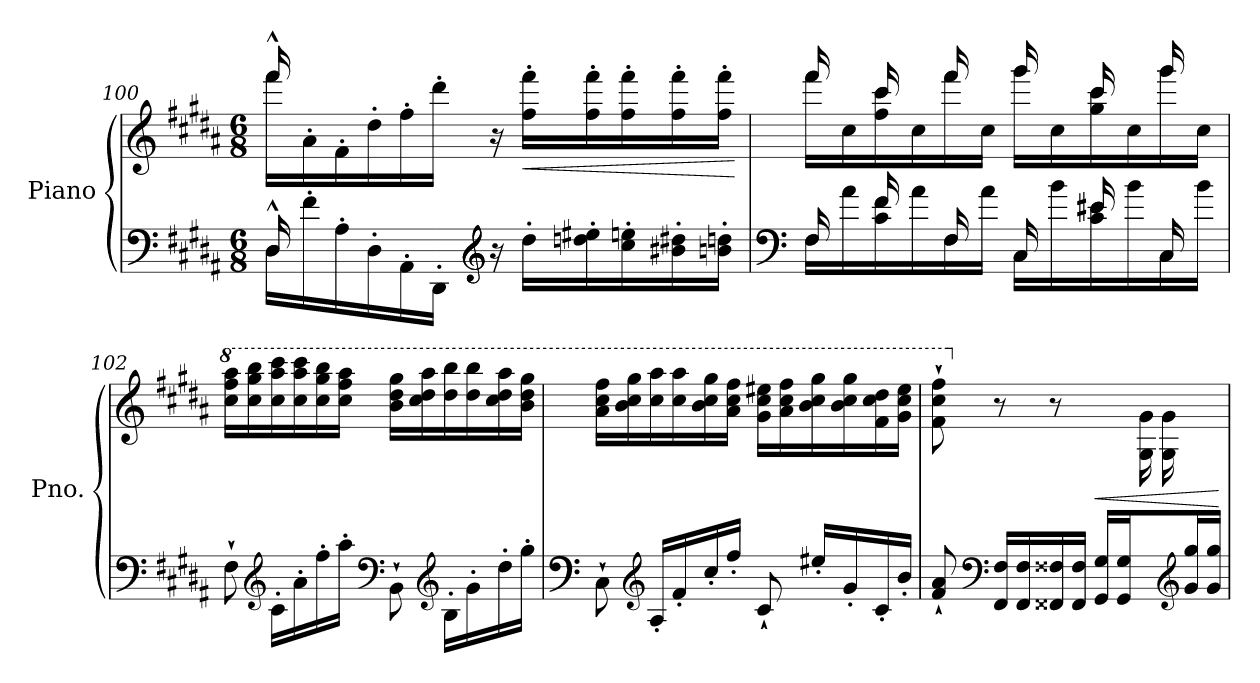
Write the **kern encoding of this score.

**kern	**kern	**dynam
*part1	*part1	*part1
*staff2	*staff1	*staff1/2
*I"Piano	*	*
*I'Pno.	*	*
*clefF4	*clefG2	*
*k[f#c#g#d#a#]	*k[f#c#g#d#a#]	*
*M6/8	*M6/8	*
=100	=100	=100
*^	*^	*
16D#^^/	16D#\LL	16fff#^^/	16fff#\LL	.
16ryy	16f#'>\	16ryy	16a#'>\	.
*	*	*8va	*	*
8ryy	16A#'>\	8ryy	16ff#'>\	.
.	16D#'>\	.	16ddd#'>\	.
8ryy	16AA#'>\	8ryy	16fff#'>\	.
.	16DD#'>\JJ	.	16dddd#'>\JJ	.
*clefG2	*	*	*	*
*	*	*X8va	*	*
16r	4.ryy	16r	4.ryy	.
!	!	!	!	!LO:HP:b
16dd#'\LL	.	16ff#\' 16fff#\'LL	.	<
16ddn\' 16ee#X\'	.	16ff#\' 16fff#\'	.	.
16cc#\' 16een\'	.	16ff#\' 16fff#\'	.	.
16b#X\' 16dd#X\'	.	16ff#\' 16fff#\'	.	.
16bn\' 16ddn\'JJ	.	16ff#\' 16fff#\'JJ	.	.
*v	*v	*	*	*
*	*v	*v	*
.	.	[
=101	=101	=101
*clefF4	*	*
*^	*^	*
16F#/	16F#\LL	16fff#/	16fff#\LL	.
16ryy	16a#\	16ryy	16cc#\	.
16f#/	16c#\ 16f#\	16ccc#/	16ff#\ 16ccc#\	.
16ryy	16a#\	16ryy	16cc#\	.
16F#/	16F#\	16fff#/	16fff#\	.
16ryy	16a#\JJ	16ryy	16cc#\JJ	.
16C#/	16C#\LL	16ggg#/	16ggg#\LL	.
16ryy	16b\	16ryy	16cc#\	.
16e#X/	16c#\ 16e#\	16ccc#/	16gg#\ 16ccc#\	.
16ryy	16b\	16ryy	16cc#\	.
16C#/	16C#\	16ggg#/	16ggg#\	.
16ryy	16b\JJ	16ryy	16cc#\JJ	.
*v	*v	*	*	*
*	*v	*v	*
!!LO:LB:g=z
=102	=102	=102
*	*8va	*
8F#`\	16ccc#\ 16fff#\ 16aaa#\LL	.
.	16ccc#\ 16ggg#\ 16bbb\	.
*clefG2	*	*
16c#'\LL	16ccc#\ 16aaa#\ 16cccc#\	.
16a#'\	16ccc#\ 16aaa#\ 16cccc#\	.
16ff#'\	16ccc#\ 16ggg#\ 16bbb\	.
16aa#'\JJ	16ccc#\ 16fff#\ 16aaa#\JJ	.
*clefF4	*	*
8BB`\	16bb\ 16ddd#\ 16ggg#\LL	.
.	16ccc#\ 16ddd#\ 16aaa#\	.
*clefG2	*	*
16B'\LL	16ddd#\ 16bbb\	.
16g#'\	16ddd#\ 16bbb\	.
16dd#'\	16ccc#\ 16ddd#\ 16aaa#\	.
16gg#'\JJ	16bb\ 16ddd#\ 16ggg#\JJ	.
=103	=103	=103
*clefF4	*	*
8C#`\	16aa#\ 16ccc#\ 16fff#\LL	.
.	16bb\ 16ccc#\ 16ggg#\	.
*clefG2	*	*
16A#'/LL	16ccc#\ 16aaa#\	.
16f#'/	16ccc#\ 16aaa#\	.
16cc#'/	16bb\ 16ccc#\ 16ggg#\	.
16ff#'/JJ	16aa#\ 16ccc#\ 16fff#\JJ	.
8c#`/	16gg#\ 16ccc#\ 16eee#X\LL	.
.	16aa#\ 16ccc#\ 16fff#\	.
16ee#X'/LL	16bb\ 16ccc#\ 16ggg#\	.
16g#'/	16bb\ 16ccc#\ 16ggg#\	.
16c#'/	16ff#\ 16ccc#\ 16ddd#\	.
16b'/JJ	16gg#\ 16ccc#\ 16eee#\JJ	.
=104	=104	=104
*	*^	*
8f#/` 8a#/`	8ff#\` 8ccc#\` 8fff#\`	2ryy	.
*clefF4	*	*	*
*	*X8va	*	*
16FF#/ 16F#/LL	8r	.	.
16FF#/ 16F#/	.	.	.
16FF##X/ 16F##X/	8r	.	.
16FF##/ 16F##/JJ	.	.	.
!	!	!	!LO:HP:b
16GG#/ 16G#/LL	4ryy	.	<
16GG#/ 16G#/	.	.	.
8ryy	.	16G#\ 16g#\	.
.	.	16G#\ 16g#\	.
*clefG2	*	*	*
16g#/ 16gg#/	8ryy	8ryy	.
16g#/ 16gg#/JJ	.	.	.
*	*v	*v	*
.	.	[
=	=	=
*-	*-	*-
